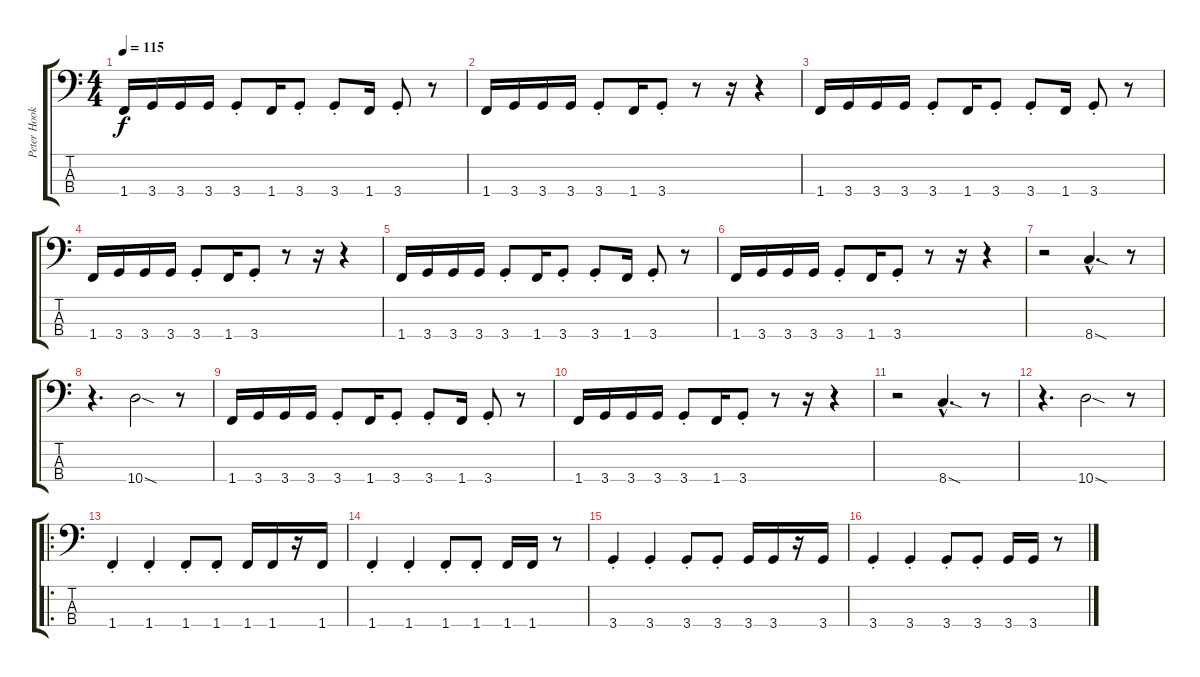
\track ("Peter Hook - Bass" "Peter Hook") {instrument electricbasspick}
\staff {score tabs}
\tuning (G2 D2 A1 E1) {hide}
\ts (4 4)
\tempo 115
\clef f4
\ks c
1.4.16{dy f} 3.4.16 3.4.16 3.4.16 3.4{st}.8 1.4.16 3.4{st}.8 3.4{st}.8 1.4.16 3.4{st}.8 r.8 |
1.4.16 3.4.16 3.4.16 3.4.16 3.4{st}.8 1.4.16 3.4{st}.8 r.8 r.16 r.4 |
1.4.16 3.4.16 3.4.16 3.4.16 3.4{st}.8 1.4.16 3.4{st}.8 3.4{st}.8 1.4.16 3.4{st}.8 r.8 |
1.4.16 3.4.16 3.4.16 3.4.16 3.4{st}.8 1.4.16 3.4{st}.8 r.8 r.16 r.4 |
1.4.16 3.4.16 3.4.16 3.4.16 3.4{st}.8 1.4.16 3.4{st}.8 3.4{st}.8 1.4.16 3.4{st}.8 r.8 |
1.4.16 3.4.16 3.4.16 3.4.16 3.4{st}.8 1.4.16 3.4{st}.8 r.8 r.16 r.4 |
r.2 8.4{sod hac}.4{d} r.8 |
r.4{d} 10.4{sod}.2 r.8 |
1.4.16 3.4.16 3.4.16 3.4.16 3.4{st}.8 1.4.16 3.4{st}.8 3.4{st}.8 1.4.16 3.4{st}.8 r.8 |
1.4.16 3.4.16 3.4.16 3.4.16 3.4{st}.8 1.4.16 3.4{st}.8 r.8 r.16 r.4 |
r.2 8.4{sod hac}.4{d} r.8 |
r.4{d} 10.4{sod}.2 r.8 |
\ro
1.4{st}.4 1.4{st}.4 1.4{st}.8 1.4{st}.8 1.4.16 1.4.16 r.16 1.4.16 |
1.4{st}.4 1.4{st}.4 1.4{st}.8 1.4{st}.8 1.4.16 1.4.16 r.8 |
3.4{st}.4 3.4{st}.4 3.4{st}.8 3.4{st}.8 3.4.16 3.4.16 r.16 3.4.16 |
3.4{st}.4 3.4{st}.4 3.4{st}.8 3.4{st}.8 3.4.16 3.4.16 r.8
